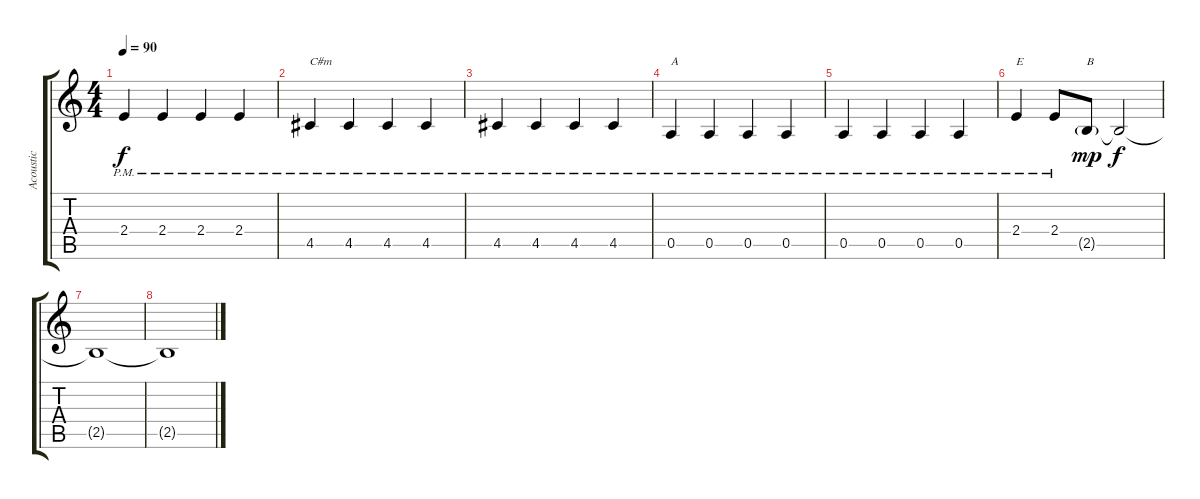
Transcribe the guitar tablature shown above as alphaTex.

\track ("Acoustic" "Acoustic") {instrument acousticguitarsteel}
\staff {score tabs}
\tuning (E4 B3 G3 D3 A2 E2) {hide}
\ts (4 4)
\tempo 90
\clef g2
\ks c
2.4{pm}.4{dy f} 2.4{pm}.4 2.4{pm}.4 2.4{pm}.4 |
4.5{pm}.4{txt "C#m"} 4.5{pm}.4 4.5{pm}.4 4.5{pm}.4 |
4.5{pm}.4 4.5{pm}.4 4.5{pm}.4 4.5{pm}.4 |
0.5{pm}.4{txt "A"} 0.5{pm}.4 0.5{pm}.4 0.5{pm}.4 |
0.5{pm}.4 0.5{pm}.4 0.5{pm}.4 0.5{pm}.4 |
2.4{pm}.4{txt "E"} 2.4{pm}.8 2.5{g}.8{txt "B" dy mp} 2.5{t}.2{dy f} |
2.5{t}.1 |
2.5{t}.1
